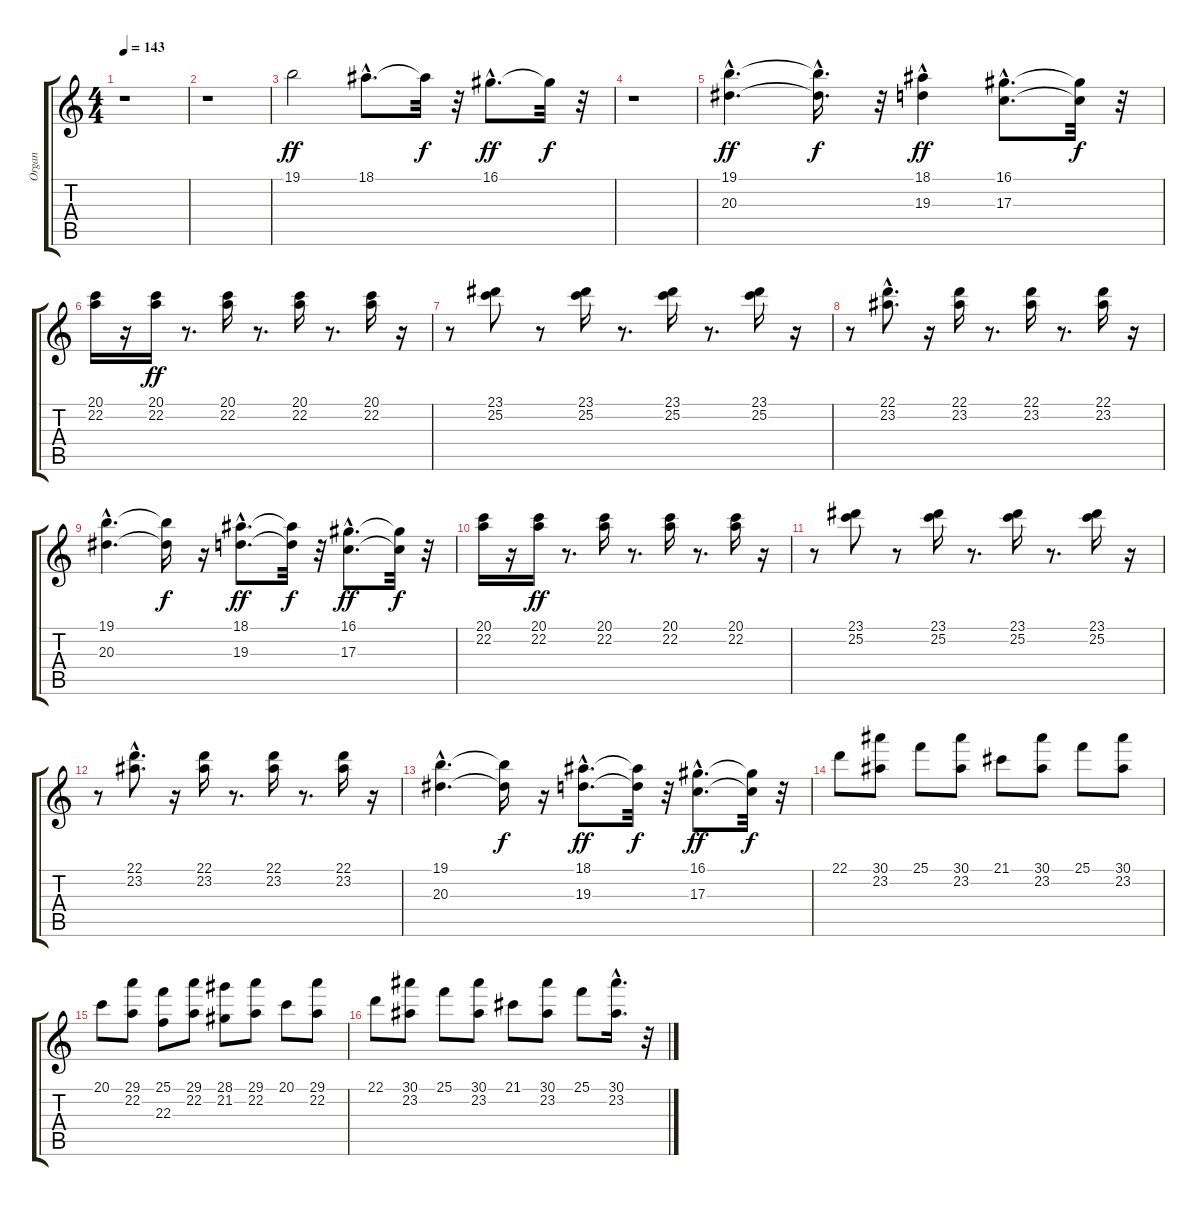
\track ("Organ" "Organ") {instrument rockorgan}
\staff {score tabs}
\tuning (E4 B3 G3 D3 A2 E2) {hide}
\ts (4 4)
\tempo 143
\clef g2
\ks c
r.1{dy ff instrument rockorgan} |
r.1 |
19.1.2 18.1{hac}.8{d} 18.1{t}.32{dy f} r.32 16.1{hac}.8{d dy ff} 16.1{t}.32{dy f} r.32 |
r.1 |
(19.1{hac} 20.3{hac}).4{d dy ff} (19.1{hac t} 20.3{hac t}).16{d dy f} r.32 (18.1 19.3{hac}).4{dy ff} (16.1{hac} 17.3{hac}).8{d} (16.1{t} 17.3{t}).32{dy f} r.32 |
(20.1 22.2).16 r.16 (20.1 22.2).16{dy ff} r.8{d} (20.1 22.2).16 r.8{d} (20.1 22.2).16 r.8{d} (20.1 22.2).16 r.16 |
r.8 (23.1 25.2).8 r.8 (23.1 25.2).16 r.8{d} (23.1 25.2).16 r.8{d} (23.1 25.2).16 r.16 |
r.8 (22.1{hac} 23.2{hac}).8{d} r.16 (22.1 23.2).16 r.8{d} (22.1 23.2).16 r.8{d} (22.1 23.2).16 r.16 |
(19.1{hac} 20.3{hac}).4{d} (19.1{t} 20.3{t}).16{dy f} r.16 (18.1{hac} 19.3{hac}).8{d dy ff} (18.1{t} 19.3{t}).32{dy f} r.32 (16.1{hac} 17.3{hac}).8{d dy ff} (16.1{t} 17.3{t}).32{dy f} r.32 |
(20.1 22.2).16 r.16 (20.1 22.2).16{dy ff} r.8{d} (20.1 22.2).16 r.8{d} (20.1 22.2).16 r.8{d} (20.1 22.2).16 r.16 |
r.8 (23.1 25.2).8 r.8 (23.1 25.2).16 r.8{d} (23.1 25.2).16 r.8{d} (23.1 25.2).16 r.16 |
r.8 (22.1{hac} 23.2{hac}).8{d} r.16 (22.1 23.2).16 r.8{d} (22.1 23.2).16 r.8{d} (22.1 23.2).16 r.16 |
(19.1{hac} 20.3{hac}).4{d} (19.1{t} 20.3{t}).16{dy f} r.16 (18.1{hac} 19.3{hac}).8{d dy ff} (18.1{t} 19.3{t}).32{dy f} r.32 (16.1{hac} 17.3{hac}).8{d dy ff} (16.1{t} 17.3{t}).32{dy f} r.32 |
22.1.8 (30.1 23.2).8 25.1.8 (30.1 23.2).8 21.1.8 (30.1 23.2).8 25.1.8 (30.1 23.2).8 |
20.1.8 (29.1 22.2).8 (25.1 22.3).8 (29.1 22.2).8 (28.1 21.2).8 (29.1 22.2).8 20.1.8 (29.1 22.2).8 |
22.1.8 (30.1 23.2).8 25.1.8 (30.1 23.2).8 21.1.8 (30.1 23.2).8 25.1.8 (30.1{hac} 23.2{hac}).16{d} r.32
